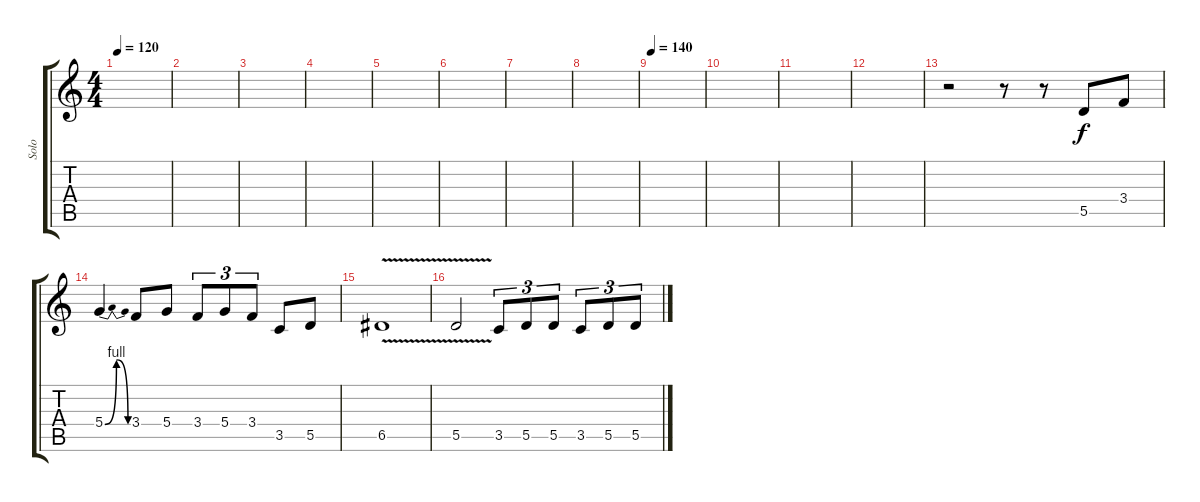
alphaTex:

\track ("Solo" "Solo") {instrument overdrivenguitar}
\staff {score tabs}
\tuning (E4 B3 G3 D3 A2 D2) {hide}
\ts (4 4)
\tempo 120
\tempo 140
\tempo 120
\clef g2
\ks c
|
|
|
|
|
|
|
|
\tempo 140
|
|
|
|
r.2 r.8 r.8 5.5.8 3.4.8 |
5.4{be (bendrelease 0 0 30 4 30 4 60 0)}.4 3.4.8 5.4.8 3.4.8{tu (3 2)} 5.4.8{tu (3 2)} 3.4.8{tu (3 2)} 3.5.8 5.5.8 |
6.5{v}.1 |
5.5{v}.2 3.5.8{tu (3 2)} 5.5.8{tu (3 2)} 5.5.8{tu (3 2)} 3.5.8{tu (3 2)} 5.5.8{tu (3 2)} 5.5.8{tu (3 2)}
